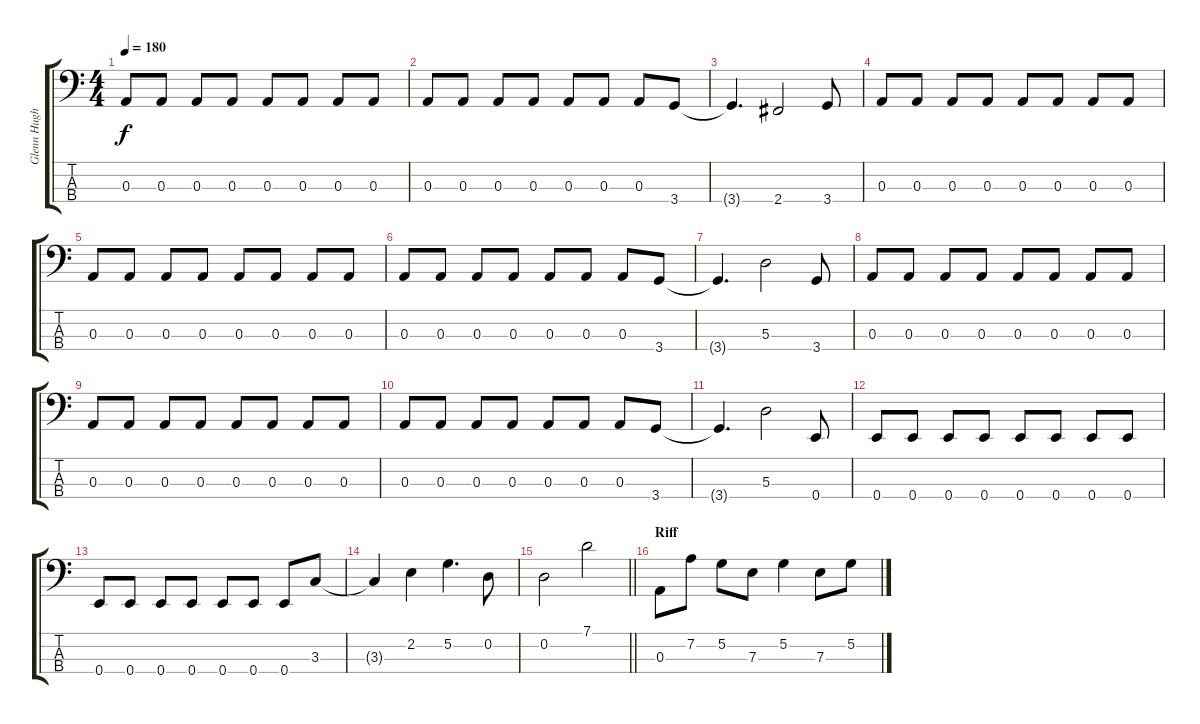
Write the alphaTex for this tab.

\track ("Glenn Hughes" "Glenn Hugh") {instrument electricbasspick}
\staff {score tabs}
\tuning (G2 D2 A1 E1) {hide}
\ts (4 4)
\tempo 180
\clef f4
\ks aminor
0.3.8{dy f} 0.3.8 0.3.8 0.3.8 0.3.8 0.3.8 0.3.8 0.3.8 |
0.3.8 0.3.8 0.3.8 0.3.8 0.3.8 0.3.8 0.3.8 3.4.8 |
3.4{t}.4{d} 2.4.2 3.4.8 |
0.3.8 0.3.8 0.3.8 0.3.8 0.3.8 0.3.8 0.3.8 0.3.8 |
0.3.8 0.3.8 0.3.8 0.3.8 0.3.8 0.3.8 0.3.8 0.3.8 |
0.3.8 0.3.8 0.3.8 0.3.8 0.3.8 0.3.8 0.3.8 3.4.8 |
3.4{t}.4{d} 5.3.2 3.4.8 |
0.3.8 0.3.8 0.3.8 0.3.8 0.3.8 0.3.8 0.3.8 0.3.8 |
0.3.8 0.3.8 0.3.8 0.3.8 0.3.8 0.3.8 0.3.8 0.3.8 |
0.3.8 0.3.8 0.3.8 0.3.8 0.3.8 0.3.8 0.3.8 3.4.8 |
3.4{t}.4{d} 5.3.2 0.4.8 |
0.4.8 0.4.8 0.4.8 0.4.8 0.4.8 0.4.8 0.4.8 0.4.8 |
0.4.8 0.4.8 0.4.8 0.4.8 0.4.8 0.4.8 0.4.8 3.3.8 |
3.3{t}.4 2.2.4 5.2.4{d} 0.2.8 |
\barLineRight lightlight
0.2.2 7.1.2 |
\section ("" "Riff")
0.3.8 7.2.8 5.2.8 7.3.8 5.2.4 7.3.8 5.2.8
